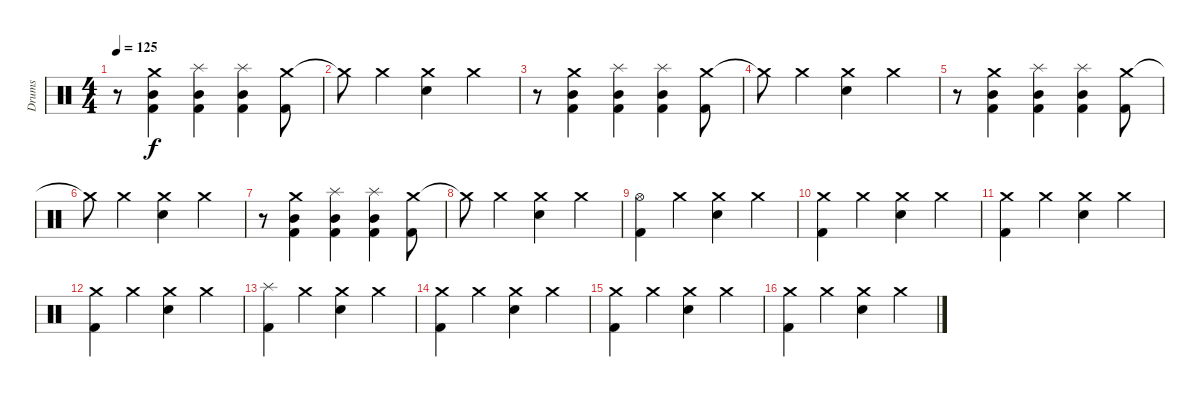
\track ("Drums" "Drums") {instrument percussion}
\staff {score}
\articulation defaults
\ts (4 4)
\tempo 125
\clef neutral
\ks c
r.8{dy f} ("Crash medium (hit)" "Mid Tom (hit)" "Kick (hit) 2").4 ("Splash (hit)" "Mid Tom (hit)" "Kick (hit) 2").4 ("Splash (hit)" "Mid Tom (hit)" "Kick (hit) 2").4 ("Crash medium (hit)" "Kick (hit) 2").8 |
"Crash medium (hit)"{t}.8 "Crash medium (hit)".4 ("Crash medium (hit)" "Electric Snare (hit)").4 "Crash medium (hit)".4 |
r.8 ("Crash medium (hit)" "Mid Tom (hit)" "Kick (hit) 2").4 ("Splash (hit)" "Mid Tom (hit)" "Kick (hit) 2").4 ("Splash (hit)" "Mid Tom (hit)" "Kick (hit) 2").4 ("Crash medium (hit)" "Kick (hit) 2").8 |
"Crash medium (hit)"{t}.8 "Crash medium (hit)".4 ("Crash medium (hit)" "Electric Snare (hit)").4 "Crash medium (hit)".4 |
r.8 ("Crash medium (hit)" "Mid Tom (hit)" "Kick (hit) 2").4 ("Splash (hit)" "Mid Tom (hit)" "Kick (hit) 2").4 ("Splash (hit)" "Mid Tom (hit)" "Kick (hit) 2").4 ("Crash medium (hit)" "Kick (hit) 2").8 |
"Crash medium (hit)"{t}.8 "Crash medium (hit)".4 ("Crash medium (hit)" "Electric Snare (hit)").4 "Crash medium (hit)".4 |
r.8 ("Crash medium (hit)" "Mid Tom (hit)" "Kick (hit) 2").4 ("Splash (hit)" "Mid Tom (hit)" "Kick (hit) 2").4 ("Splash (hit)" "Mid Tom (hit)" "Kick (hit) 2").4 ("Crash medium (hit)" "Kick (hit) 2").8 |
"Crash medium (hit)"{t}.8 "Crash medium (hit)".4 ("Crash medium (hit)" "Electric Snare (hit)").4 "Crash medium (hit)".4 |
("Hi-Hat (open)" "Kick (hit) 2").4 "Crash medium (hit)".4 ("Crash medium (hit)" "Electric Snare (hit)").4 "Crash medium (hit)".4 |
("Crash medium (hit)" "Kick (hit) 2").4 "Crash medium (hit)".4 ("Crash medium (hit)" "Electric Snare (hit)").4 "Crash medium (hit)".4 |
("Crash medium (hit)" "Kick (hit) 2").4 "Crash medium (hit)".4 ("Crash medium (hit)" "Electric Snare (hit)").4 "Crash medium (hit)".4 |
("Crash medium (hit)" "Kick (hit) 2").4 "Crash medium (hit)".4 ("Crash medium (hit)" "Electric Snare (hit)").4 "Crash medium (hit)".4 |
("Splash (hit)" "Kick (hit) 2").4 "Crash medium (hit)".4 ("Crash medium (hit)" "Electric Snare (hit)").4 "Crash medium (hit)".4 |
("Crash medium (hit)" "Kick (hit) 2").4 "Crash medium (hit)".4 ("Crash medium (hit)" "Electric Snare (hit)").4 "Crash medium (hit)".4 |
("Crash medium (hit)" "Kick (hit) 2").4 "Crash medium (hit)".4 ("Crash medium (hit)" "Electric Snare (hit)").4 "Crash medium (hit)".4 |
("Crash medium (hit)" "Kick (hit) 2").4 "Crash medium (hit)".4 ("Crash medium (hit)" "Electric Snare (hit)").4 "Crash medium (hit)".4
